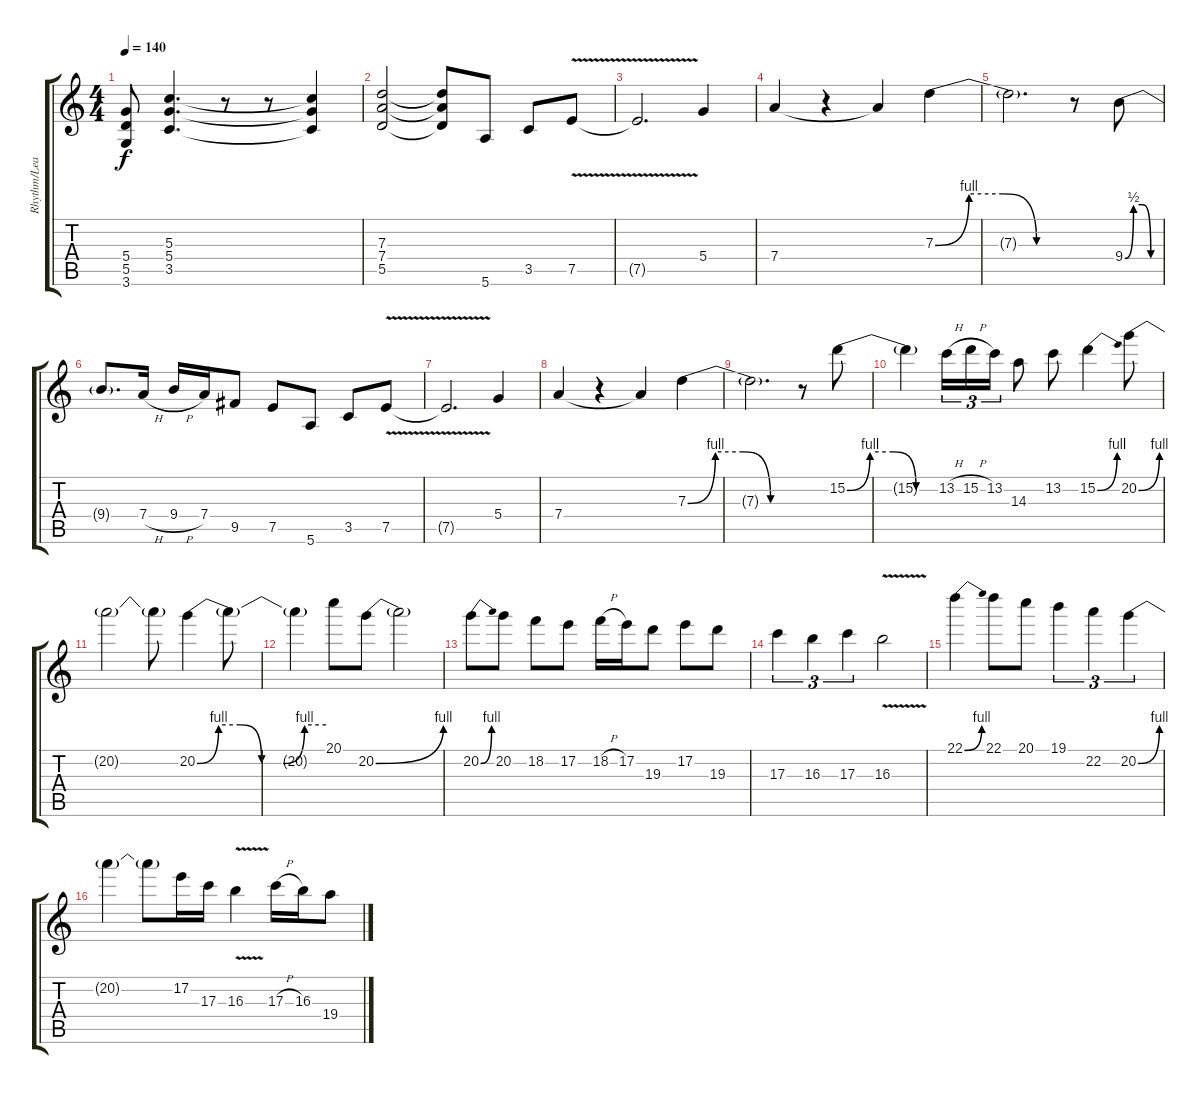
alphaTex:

\track ("Rhythm/Lead" "Rhythm/Lea") {instrument distortionguitar}
\staff {score tabs}
\tuning (E4 B3 G3 D3 A2 E2) {hide}
\ts (4 4)
\tempo 140
\clef g2
\ks c
(5.4{t} 5.5{t} 3.6{t}).8{dy f} (5.3 5.4 3.5).4{d} r.8 r.8 (5.3{t} 5.4{t} 3.5{t}).4 |
(7.3 7.4 5.5).2 (7.3{t} 7.4{t} 5.5{t}).8 5.6.8 3.5.8 7.5{v}.8 |
7.5{t}.2{d} 5.4.4 |
7.4.4 r.4 7.4{t}.4 7.3{be (custom 0 0 15 4 30 4 45 0 60 0)}.4 |
7.3{t}.2{d} r.8 9.4{be (custom 0 0 15 2 30 2 45 0 60 0)}.8 |
9.4{t}.8{d} 7.4{h}.16 9.4{h}.16 7.4.16 9.5.8 7.5.8 5.6.8 3.5.8 7.5{v}.8 |
7.5{t}.2{d} 5.4.4 |
7.4.4 r.4 7.4{t}.4 7.3{be (custom 0 0 15 4 30 4 45 0 60 0)}.4 |
7.3{t}.2{d} r.8 15.2{be (custom 0 0 15 4 30 4 45 0 60 0)}.8 |
15.2{t}.4 13.2{h}.16{tu (3 2)} 15.2{h}.16{tu (3 2)} 13.2.16{tu (3 2)} 14.3.8 13.2.8 15.2{be (bend 0 0 60 4)}.4 20.2{be (bend 0 0 60 4)}.8 |
20.2{t}.2 20.2{t}.8 20.2{be (custom 0 0 10 4 20 4 30 0 40 0 50 4 60 4)}.4 20.2{t}.8 |
20.2{t}.4 20.1.8 20.2{be (bend 0 0 60 4)}.8 20.2{t}.2 |
20.2{be (bend 0 0 60 4)}.8 20.2.8 18.2.8 17.2.8 18.2{h}.16 17.2.16 19.3.8 17.2.8 19.3.8 |
17.3.4{tu (3 2)} 16.3.4{tu (3 2)} 17.3.4{tu (3 2)} 16.3{v}.2 |
22.1{be (bend 0 0 60 4)}.4 22.1.8 20.1.8 19.1.4{tu (3 2)} 22.2.4{tu (3 2)} 20.2{be (bend 0 0 60 4)}.4{tu (3 2)} |
20.2{t}.4 20.2{t}.8 17.2.16 17.3.16 16.3{v}.4 17.3{h}.16 16.3.16 19.4.8
